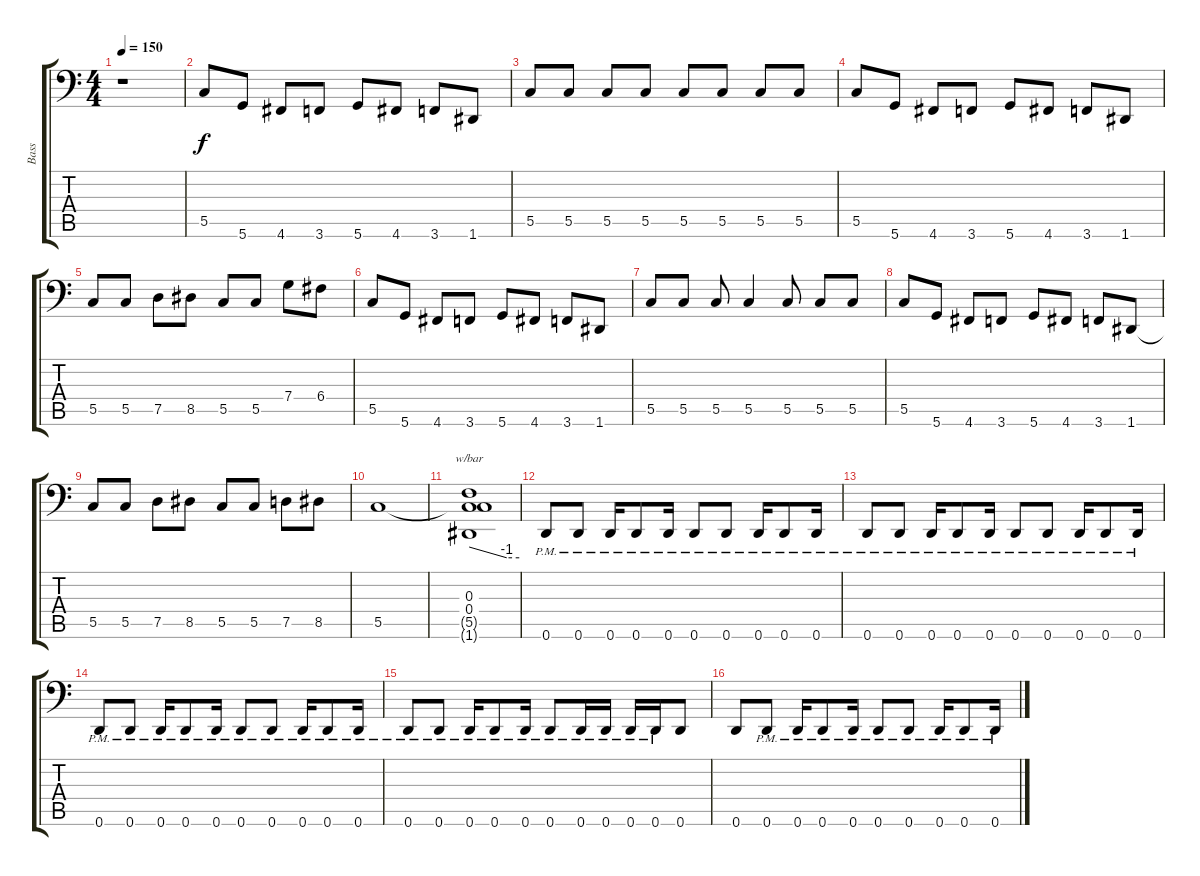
\track ("Bass" "Bass") {instrument electricbasspick}
\staff {score tabs}
\tuning (D3 A2 F2 C2 G1 D1) {hide}
\ts (4 4)
\tempo 150
\clef f4
\ks c
r.1{dy f instrument electricbasspick} |
5.5.8 5.6.8 4.6.8 3.6.8 5.6.8 4.6.8 3.6.8 1.6.8 |
5.5.8 5.5.8 5.5.8 5.5.8 5.5.8 5.5.8 5.5.8 5.5.8 |
5.5.8 5.6.8 4.6.8 3.6.8 5.6.8 4.6.8 3.6.8 1.6.8 |
5.5.8 5.5.8 7.5.8 8.5.8 5.5.8 5.5.8 7.4.8 6.4.8 |
5.5.8 5.6.8 4.6.8 3.6.8 5.6.8 4.6.8 3.6.8 1.6.8 |
5.5.8 5.5.8 5.5.8 5.5.4 5.5.8 5.5.8 5.5.8 |
5.5.8 5.6.8 4.6.8 3.6.8 5.6.8 4.6.8 3.6.8 1.6.8 |
5.5.8 5.5.8 7.5.8 8.5.8 5.5.8 5.5.8 7.5.8 8.5.8 |
5.5.1 |
(0.3 0.4 5.5{t} 1.6{t}).1{tbe (custom default 0 0 45 -4 60 -4)} |
0.6{pm}.8 0.6{pm}.8 0.6{pm}.16 0.6{pm}.8 0.6{pm}.16 0.6{pm}.8 0.6{pm}.8 0.6{pm}.16 0.6{pm}.8 0.6{pm}.16 |
0.6{pm}.8 0.6{pm}.8 0.6{pm}.16 0.6{pm}.8 0.6{pm}.16 0.6{pm}.8 0.6{pm}.8 0.6{pm}.16 0.6{pm}.8 0.6{pm}.16 |
0.6{pm}.8 0.6{pm}.8 0.6{pm}.16 0.6{pm}.8 0.6{pm}.16 0.6{pm}.8 0.6{pm}.8 0.6{pm}.16 0.6{pm}.8 0.6{pm}.16 |
0.6{pm}.8 0.6{pm}.8 0.6{pm}.16 0.6{pm}.8 0.6{pm}.16 0.6{pm}.8 0.6{pm}.16 0.6{pm}.16 0.6{pm}.16 0.6{pm}.16 0.6.8 |
0.6.8 0.6{pm}.8 0.6{pm}.16 0.6{pm}.8 0.6{pm}.16 0.6{pm}.8 0.6{pm}.8 0.6{pm}.16 0.6{pm}.8 0.6{pm}.16
